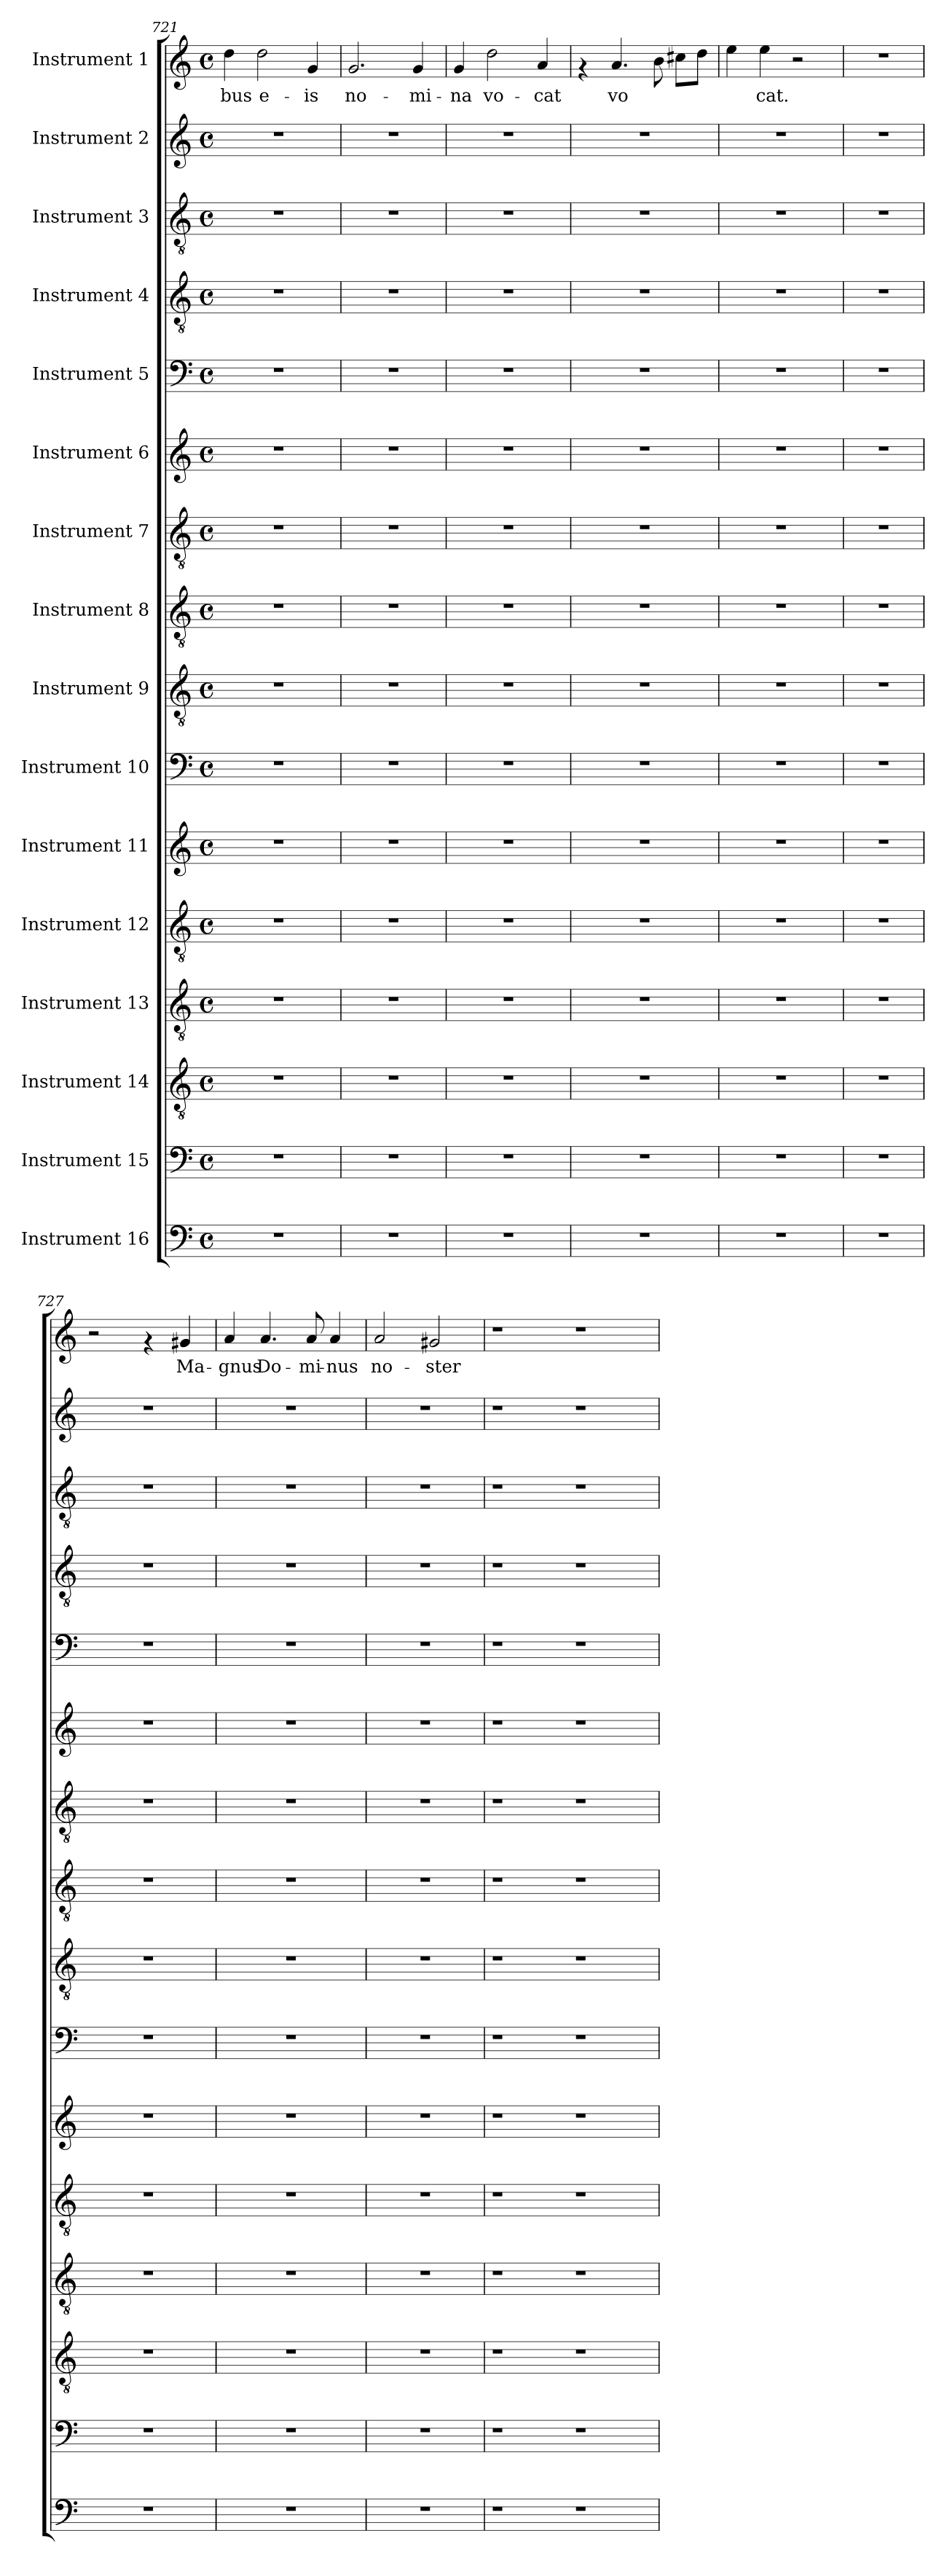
**kern	**kern	**kern	**kern	**kern	**kern	**kern	**kern	**kern	**kern	**kern	**kern	**kern	**kern	**kern	**kern	**text
*part16	*part15	*part14	*part13	*part12	*part11	*part10	*part9	*part8	*part7	*part6	*part5	*part4	*part3	*part2	*part1	*part1
*staff16	*staff15	*staff14	*staff13	*staff12	*staff11	*staff10	*staff9	*staff8	*staff7	*staff6	*staff5	*staff4	*staff3	*staff2	*staff1	*staff1
*I"Instrument 16	*I"Instrument 15	*I"Instrument 14	*I"Instrument 13	*I"Instrument 12	*I"Instrument 11	*I"Instrument 10	*I"Instrument 9	*I"Instrument 8	*I"Instrument 7	*I"Instrument 6	*I"Instrument 5	*I"Instrument 4	*I"Instrument 3	*I"Instrument 2	*I"Instrument 1	*
!!LO:LB:g=z
*clefF4	*clefF4	*clefGv2	*clefGv2	*clefGv2	*clefG2	*clefF4	*clefGv2	*clefGv2	*clefGv2	*clefG2	*clefF4	*clefGv2	*clefGv2	*clefG2	*clefG2	*
*k[]	*k[]	*k[]	*k[]	*k[]	*k[]	*k[]	*k[]	*k[]	*k[]	*k[]	*k[]	*k[]	*k[]	*k[]	*k[]	*
*C:	*C:	*C:	*C:	*C:	*C:	*C:	*C:	*C:	*C:	*C:	*C:	*C:	*C:	*C:	*C:	*
*M4/4	*M4/4	*M4/4	*M4/4	*M4/4	*M4/4	*M4/4	*M4/4	*M4/4	*M4/4	*M4/4	*M4/4	*M4/4	*M4/4	*M4/4	*M4/4	*
*met(c)	*met(c)	*met(c)	*met(c)	*met(c)	*met(c)	*met(c)	*met(c)	*met(c)	*met(c)	*met(c)	*met(c)	*met(c)	*met(c)	*met(c)	*met(c)	*
=721	=721	=721	=721	=721	=721	=721	=721	=721	=721	=721	=721	=721	=721	=721	=721	=721
!	!	!	!	!	!	!	!	!	!	!	!	!	!	!	!	!LO:LY:b:cj
1r	1r	1r	1r	1r	1r	1r	1r	1r	1r	1r	1r	1r	1r	1r	4dd\	-bus
!	!	!	!	!	!	!	!	!	!	!	!	!	!	!	!	!LO:LY:b:cj
.	.	.	.	.	.	.	.	.	.	.	.	.	.	.	2dd\	e-
!	!	!	!	!	!	!	!	!	!	!	!	!	!	!	!	!LO:LY:b:cj
.	.	.	.	.	.	.	.	.	.	.	.	.	.	.	4g/	-is
=722	=722	=722	=722	=722	=722	=722	=722	=722	=722	=722	=722	=722	=722	=722	=722	=722
!	!	!	!	!	!	!	!	!	!	!	!	!	!	!	!	!LO:LY:b:cj
1r	1r	1r	1r	1r	1r	1r	1r	1r	1r	1r	1r	1r	1r	1r	2.g/	no-
!	!	!	!	!	!	!	!	!	!	!	!	!	!	!	!	!LO:LY:b:cj
.	.	.	.	.	.	.	.	.	.	.	.	.	.	.	4g/	-mi-
=723	=723	=723	=723	=723	=723	=723	=723	=723	=723	=723	=723	=723	=723	=723	=723	=723
!	!	!	!	!	!	!	!	!	!	!	!	!	!	!	!	!LO:LY:b:cj
1r	1r	1r	1r	1r	1r	1r	1r	1r	1r	1r	1r	1r	1r	1r	4g/	-na
!	!	!	!	!	!	!	!	!	!	!	!	!	!	!	!	!LO:LY:b:cj
.	.	.	.	.	.	.	.	.	.	.	.	.	.	.	2dd\	vo-
!	!	!	!	!	!	!	!	!	!	!	!	!	!	!	!	!LO:LY:b:cj
.	.	.	.	.	.	.	.	.	.	.	.	.	.	.	4a/	-cat
=724	=724	=724	=724	=724	=724	=724	=724	=724	=724	=724	=724	=724	=724	=724	=724	=724
1r	1r	1r	1r	1r	1r	1r	1r	1r	1r	1r	1r	1r	1r	1r	4rf	.
!	!	!	!	!	!	!	!	!	!	!	!	!	!	!	!	!LO:LY:b:cj
.	.	.	.	.	.	.	.	.	.	.	.	.	.	.	4.a/	vo-
!	!	!	!	!	!	!	!	!	!	!	!	!	!	!	!	!LO:LY:b:cj
.	.	.	.	.	.	.	.	.	.	.	.	.	.	.	8b\	--
!	!	!	!	!	!	!	!	!	!	!	!	!	!	!	!	!LO:LY:b:cj
.	.	.	.	.	.	.	.	.	.	.	.	.	.	.	8cc#X\L	--
!	!	!	!	!	!	!	!	!	!	!	!	!	!	!	!	!LO:LY:b:cj
.	.	.	.	.	.	.	.	.	.	.	.	.	.	.	8dd\J	--
=725	=725	=725	=725	=725	=725	=725	=725	=725	=725	=725	=725	=725	=725	=725	=725	=725
!	!	!	!	!	!	!	!	!	!	!	!	!	!	!	!	!LO:LY:b:cj
1r	1r	1r	1r	1r	1r	1r	1r	1r	1r	1r	1r	1r	1r	1r	4ee\	--
!	!	!	!	!	!	!	!	!	!	!	!	!	!	!	!	!LO:LY:b:cj
.	.	.	.	.	.	.	.	.	.	.	.	.	.	.	4ee\	-cat.
.	.	.	.	.	.	.	.	.	.	.	.	.	.	.	2r	.
=726	=726	=726	=726	=726	=726	=726	=726	=726	=726	=726	=726	=726	=726	=726	=726	=726
1r	1r	1r	1r	1r	1r	1r	1r	1r	1r	1r	1r	1r	1r	1r	1r	.
=727	=727	=727	=727	=727	=727	=727	=727	=727	=727	=727	=727	=727	=727	=727	=727	=727
1r	1r	1r	1r	1r	1r	1r	1r	1r	1r	1r	1r	1r	1r	1r	2r	.
.	.	.	.	.	.	.	.	.	.	.	.	.	.	.	4rf	.
!	!	!	!	!	!	!	!	!	!	!	!	!	!	!	!	!LO:LY:b:cj
.	.	.	.	.	.	.	.	.	.	.	.	.	.	.	4g#X/	Ma-
!!LO:LB:g=z
=728	=728	=728	=728	=728	=728	=728	=728	=728	=728	=728	=728	=728	=728	=728	=728	=728
!	!	!	!	!	!	!	!	!	!	!	!	!	!	!	!	!LO:LY:b:cj
1r	1r	1r	1r	1r	1r	1r	1r	1r	1r	1r	1r	1r	1r	1r	4a/	-gnus
!	!	!	!	!	!	!	!	!	!	!	!	!	!	!	!	!LO:LY:b:cj
.	.	.	.	.	.	.	.	.	.	.	.	.	.	.	4.a/	Do-
!	!	!	!	!	!	!	!	!	!	!	!	!	!	!	!	!LO:LY:b:cj
.	.	.	.	.	.	.	.	.	.	.	.	.	.	.	8a/	-mi-
!	!	!	!	!	!	!	!	!	!	!	!	!	!	!	!	!LO:LY:b:cj
.	.	.	.	.	.	.	.	.	.	.	.	.	.	.	4a/	-nus
=729	=729	=729	=729	=729	=729	=729	=729	=729	=729	=729	=729	=729	=729	=729	=729	=729
!	!	!	!	!	!	!	!	!	!	!	!	!	!	!	!	!LO:LY:b:cj
1r	1r	1r	1r	1r	1r	1r	1r	1r	1r	1r	1r	1r	1r	1r	2a/	no-
!	!	!	!	!	!	!	!	!	!	!	!	!	!	!	!	!LO:LY:b:cj
.	.	.	.	.	.	.	.	.	.	.	.	.	.	.	2g#X/	-ster
=730	=730	=730	=730	=730	=730	=730	=730	=730	=730	=730	=730	=730	=730	=730	=730	=730
1r	1r	1r	1r	1r	1r	1r	1r	1r	1r	1r	1r	1r	1r	1r	1r	.
1r	1r	1r	1r	1r	1r	1r	1r	1r	1r	1r	1r	1r	1r	1r	1r	.
=	=	=	=	=	=	=	=	=	=	=	=	=	=	=	=	=
*-	*-	*-	*-	*-	*-	*-	*-	*-	*-	*-	*-	*-	*-	*-	*-	*-
